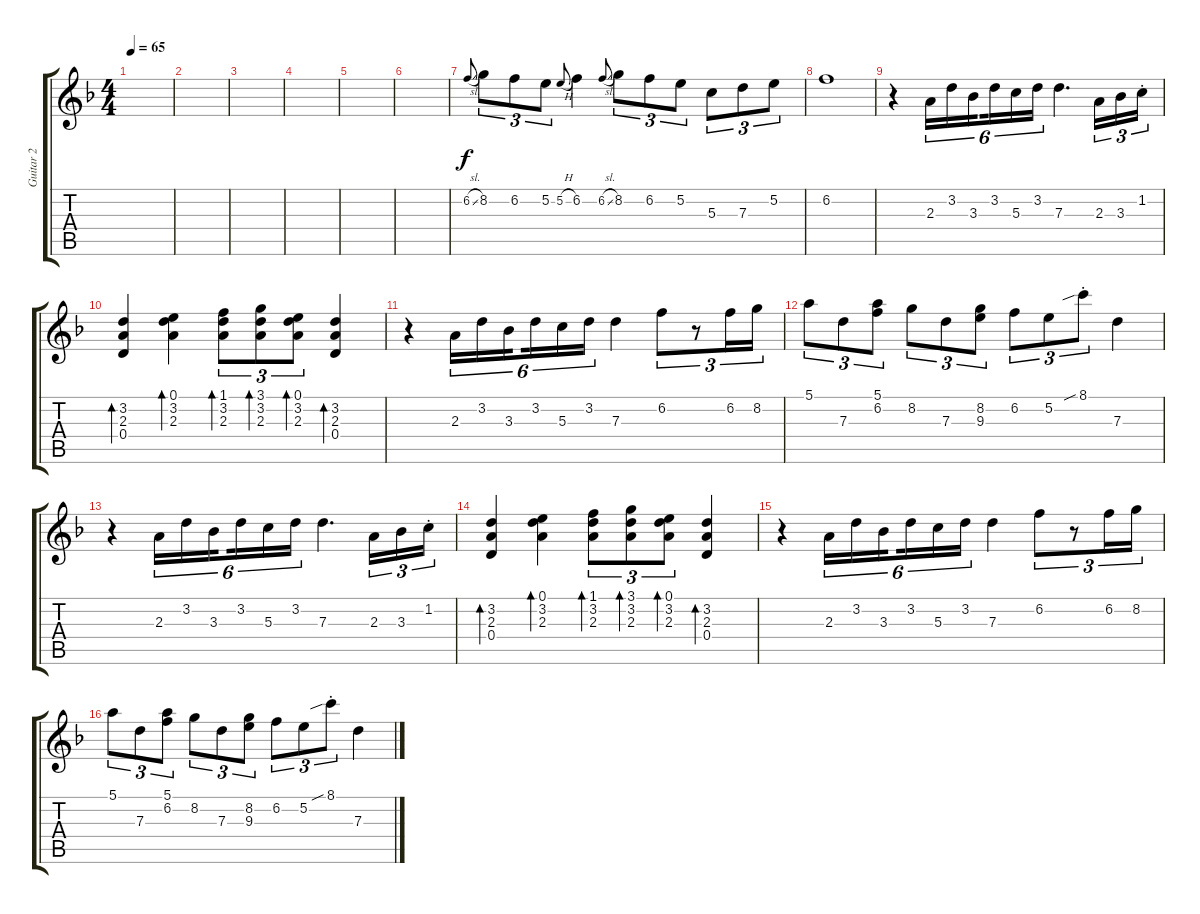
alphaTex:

\track ("Guitar 2" "Guitar 2") {instrument acousticguitarsteel}
\staff {score tabs}
\tuning (E4 B3 G3 D3 A2 D2) {hide}
\ts (4 4)
\tempo 65
\clef g2
\ks dminor
|
|
|
|
|
|
6.2{sl}.8{gr onbeat} 8.2.8{tu (3 2)} 6.2.8{tu (3 2)} 5.2.8{tu (3 2)} 5.2{h}.8{gr onbeat} 6.2.4 6.2{sl}.8{gr onbeat} 8.2.8{tu (3 2)} 6.2.8{tu (3 2)} 5.2.8{tu (3 2)} 5.3.8{tu (3 2)} 7.3.8{tu (3 2)} 5.2.8{tu (3 2)} |
6.2.1 |
r.4 2.3.16{tu (6 4)} 3.2.16{tu (6 4)} 3.3.16{tu (6 4) beam splitsecondary} 3.2.16{tu (6 4)} 5.3.16{tu (6 4)} 3.2.16{tu (6 4)} 7.3.4{d} 2.3.16{tu (3 2)} 3.3.16{tu (3 2)} 1.2{st}.16{tu (3 2)} |
(3.2 2.3 0.4).4{bd 120} (0.1 3.2 2.3).4{bd 120} (1.1 3.2 2.3).8{tu (3 2) bd 120} (3.1 3.2 2.3).8{tu (3 2) bd 120} (0.1 3.2 2.3).8{tu (3 2) bd 120} (3.2 2.3 0.4).4{bd 120} |
r.4 2.3.16{tu (6 4)} 3.2.16{tu (6 4)} 3.3.16{tu (6 4) beam splitsecondary} 3.2.16{tu (6 4)} 5.3.16{tu (6 4)} 3.2.16{tu (6 4)} 7.3.4 6.2.8{tu (3 2)} r.8{tu (3 2)} 6.2.16{tu (3 2)} 8.2.16{tu (3 2)} |
5.1.8{tu (3 2)} 7.3.8{tu (3 2)} (5.1 6.2).8{tu (3 2)} 8.2.8{tu (3 2)} 7.3.8{tu (3 2)} (8.2 9.3).8{tu (3 2)} 6.2.8{tu (3 2)} 5.2.8{tu (3 2)} 8.1{sib st}.8{tu (3 2)} 7.3.4 |
r.4 2.3.16{tu (6 4)} 3.2.16{tu (6 4)} 3.3.16{tu (6 4) beam splitsecondary} 3.2.16{tu (6 4)} 5.3.16{tu (6 4)} 3.2.16{tu (6 4)} 7.3.4{d} 2.3.16{tu (3 2)} 3.3.16{tu (3 2)} 1.2{st}.16{tu (3 2)} |
(3.2 2.3 0.4).4{bd 120} (0.1 3.2 2.3).4{bd 120} (1.1 3.2 2.3).8{tu (3 2) bd 120} (3.1 3.2 2.3).8{tu (3 2) bd 120} (0.1 3.2 2.3).8{tu (3 2) bd 120} (3.2 2.3 0.4).4{bd 120} |
r.4 2.3.16{tu (6 4)} 3.2.16{tu (6 4)} 3.3.16{tu (6 4) beam splitsecondary} 3.2.16{tu (6 4)} 5.3.16{tu (6 4)} 3.2.16{tu (6 4)} 7.3.4 6.2.8{tu (3 2)} r.8{tu (3 2)} 6.2.16{tu (3 2)} 8.2.16{tu (3 2)} |
5.1.8{tu (3 2)} 7.3.8{tu (3 2)} (5.1 6.2).8{tu (3 2)} 8.2.8{tu (3 2)} 7.3.8{tu (3 2)} (8.2 9.3).8{tu (3 2)} 6.2.8{tu (3 2)} 5.2.8{tu (3 2)} 8.1{sib st}.8{tu (3 2)} 7.3.4
